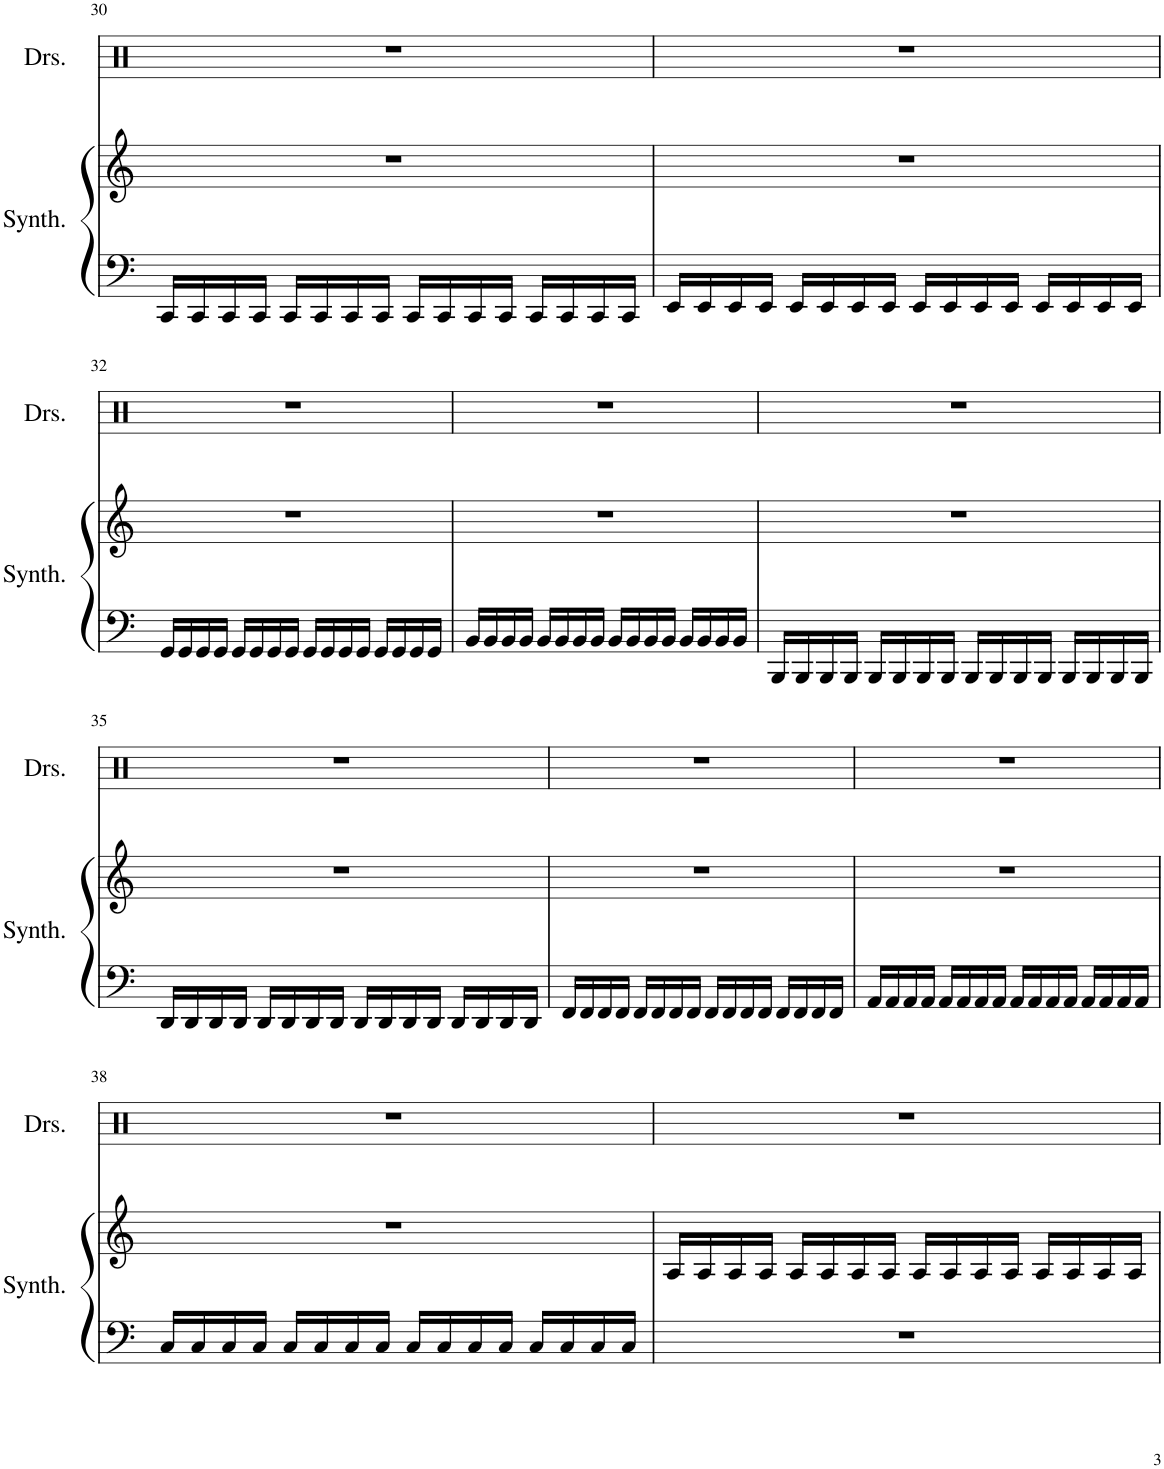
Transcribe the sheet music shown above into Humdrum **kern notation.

**kern	**kern	**kern
*part2	*part2	*part1
*staff3	*staff2	*staff1
*I"Bass Synthesizer	*	*I"Drumset
*I'Synth.	*	*I'Drs.
!!LO:PB:g=z
*clefF4	*clefG2	*clefX
*k[]	*k[]	*k[]
*M4/4	*M4/4	*M4/4
=30	=30	=30
16CC/LL	1r	1r
16CC/	.	.
16CC/	.	.
16CC/JJ	.	.
16CC/LL	.	.
16CC/	.	.
16CC/	.	.
16CC/JJ	.	.
16CC/LL	.	.
16CC/	.	.
16CC/	.	.
16CC/JJ	.	.
16CC/LL	.	.
16CC/	.	.
16CC/	.	.
16CC/JJ	.	.
=31	=31	=31
16EE/LL	1r	1r
16EE/	.	.
16EE/	.	.
16EE/JJ	.	.
16EE/LL	.	.
16EE/	.	.
16EE/	.	.
16EE/JJ	.	.
16EE/LL	.	.
16EE/	.	.
16EE/	.	.
16EE/JJ	.	.
16EE/LL	.	.
16EE/	.	.
16EE/	.	.
16EE/JJ	.	.
!!LO:LB:g=z
=32	=32	=32
16GG/LL	1r	1r
16GG/	.	.
16GG/	.	.
16GG/JJ	.	.
16GG/LL	.	.
16GG/	.	.
16GG/	.	.
16GG/JJ	.	.
16GG/LL	.	.
16GG/	.	.
16GG/	.	.
16GG/JJ	.	.
16GG/LL	.	.
16GG/	.	.
16GG/	.	.
16GG/JJ	.	.
=33	=33	=33
16BB/LL	1r	1r
16BB/	.	.
16BB/	.	.
16BB/JJ	.	.
16BB/LL	.	.
16BB/	.	.
16BB/	.	.
16BB/JJ	.	.
16BB/LL	.	.
16BB/	.	.
16BB/	.	.
16BB/JJ	.	.
16BB/LL	.	.
16BB/	.	.
16BB/	.	.
16BB/JJ	.	.
=34	=34	=34
16BBB/LL	1r	1r
16BBB/	.	.
16BBB/	.	.
16BBB/JJ	.	.
16BBB/LL	.	.
16BBB/	.	.
16BBB/	.	.
16BBB/JJ	.	.
16BBB/LL	.	.
16BBB/	.	.
16BBB/	.	.
16BBB/JJ	.	.
16BBB/LL	.	.
16BBB/	.	.
16BBB/	.	.
16BBB/JJ	.	.
!!LO:LB:g=z
=35	=35	=35
16DD/LL	1r	1r
16DD/	.	.
16DD/	.	.
16DD/JJ	.	.
16DD/LL	.	.
16DD/	.	.
16DD/	.	.
16DD/JJ	.	.
16DD/LL	.	.
16DD/	.	.
16DD/	.	.
16DD/JJ	.	.
16DD/LL	.	.
16DD/	.	.
16DD/	.	.
16DD/JJ	.	.
=36	=36	=36
16FF/LL	1r	1r
16FF/	.	.
16FF/	.	.
16FF/JJ	.	.
16FF/LL	.	.
16FF/	.	.
16FF/	.	.
16FF/JJ	.	.
16FF/LL	.	.
16FF/	.	.
16FF/	.	.
16FF/JJ	.	.
16FF/LL	.	.
16FF/	.	.
16FF/	.	.
16FF/JJ	.	.
=37	=37	=37
16AA/LL	1r	1r
16AA/	.	.
16AA/	.	.
16AA/JJ	.	.
16AA/LL	.	.
16AA/	.	.
16AA/	.	.
16AA/JJ	.	.
16AA/LL	.	.
16AA/	.	.
16AA/	.	.
16AA/JJ	.	.
16AA/LL	.	.
16AA/	.	.
16AA/	.	.
16AA/JJ	.	.
!!LO:LB:g=z
=38	=38	=38
16C/LL	1r	1r
16C/	.	.
16C/	.	.
16C/JJ	.	.
16C/LL	.	.
16C/	.	.
16C/	.	.
16C/JJ	.	.
16C/LL	.	.
16C/	.	.
16C/	.	.
16C/JJ	.	.
16C/LL	.	.
16C/	.	.
16C/	.	.
16C/JJ	.	.
=39	=39	=39
1r	16A/LL	1r
.	16A/	.
.	16A/	.
.	16A/JJ	.
.	16A/LL	.
.	16A/	.
.	16A/	.
.	16A/JJ	.
.	16A/LL	.
.	16A/	.
.	16A/	.
.	16A/JJ	.
.	16A/LL	.
.	16A/	.
.	16A/	.
.	16A/JJ	.
=	=	=
*-	*-	*-
